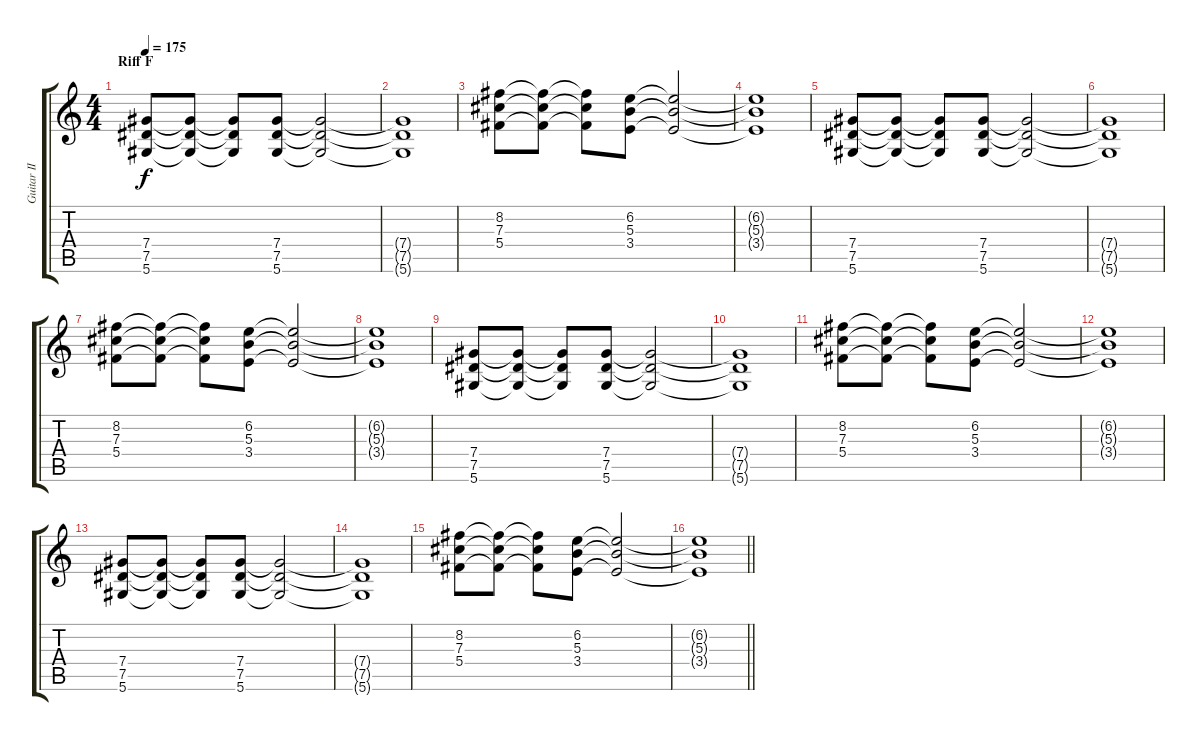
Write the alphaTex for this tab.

\track ("Guitar II" "Guitar II") {instrument distortionguitar}
\staff {score tabs}
\tuning (Eb4 Bb3 Gb3 Db3 Ab2 Eb2) {hide}
\ts (4 4)
\section ("" "Riff F")
\tempo 175
\clef g2
\ks c
(7.4 7.5 5.6).8{dy f} (7.4{t} 7.5{t} 5.6{t}).8 (7.4{t} 7.5{t} 5.6{t}).8 (7.4 7.5 5.6).8 (7.4{t} 7.5{t} 5.6{t}).2 |
(7.4{t} 7.5{t} 5.6{t}).1 |
(8.2 7.3 5.4).8 (8.2{t} 7.3{t} 5.4{t}).8 (8.2{t} 7.3{t} 5.4{t}).8 (6.2 5.3 3.4).8 (6.2{t} 5.3{t} 3.4{t}).2 |
(6.2{t} 5.3{t} 3.4{t}).1 |
(7.4 7.5 5.6).8 (7.4{t} 7.5{t} 5.6{t}).8 (7.4{t} 7.5{t} 5.6{t}).8 (7.4 7.5 5.6).8 (7.4{t} 7.5{t} 5.6{t}).2 |
(7.4{t} 7.5{t} 5.6{t}).1 |
(8.2 7.3 5.4).8 (8.2{t} 7.3{t} 5.4{t}).8 (8.2{t} 7.3{t} 5.4{t}).8 (6.2 5.3 3.4).8 (6.2{t} 5.3{t} 3.4{t}).2 |
(6.2{t} 5.3{t} 3.4{t}).1 |
(7.4 7.5 5.6).8 (7.4{t} 7.5{t} 5.6{t}).8 (7.4{t} 7.5{t} 5.6{t}).8 (7.4 7.5 5.6).8 (7.4{t} 7.5{t} 5.6{t}).2 |
(7.4{t} 7.5{t} 5.6{t}).1 |
(8.2 7.3 5.4).8 (8.2{t} 7.3{t} 5.4{t}).8 (8.2{t} 7.3{t} 5.4{t}).8 (6.2 5.3 3.4).8 (6.2{t} 5.3{t} 3.4{t}).2 |
(6.2{t} 5.3{t} 3.4{t}).1 |
(7.4 7.5 5.6).8 (7.4{t} 7.5{t} 5.6{t}).8 (7.4{t} 7.5{t} 5.6{t}).8 (7.4 7.5 5.6).8 (7.4{t} 7.5{t} 5.6{t}).2 |
(7.4{t} 7.5{t} 5.6{t}).1 |
(8.2 7.3 5.4).8 (8.2{t} 7.3{t} 5.4{t}).8 (8.2{t} 7.3{t} 5.4{t}).8 (6.2 5.3 3.4).8 (6.2{t} 5.3{t} 3.4{t}).2 |
\barLineRight lightlight
(6.2{t} 5.3{t} 3.4{t}).1
